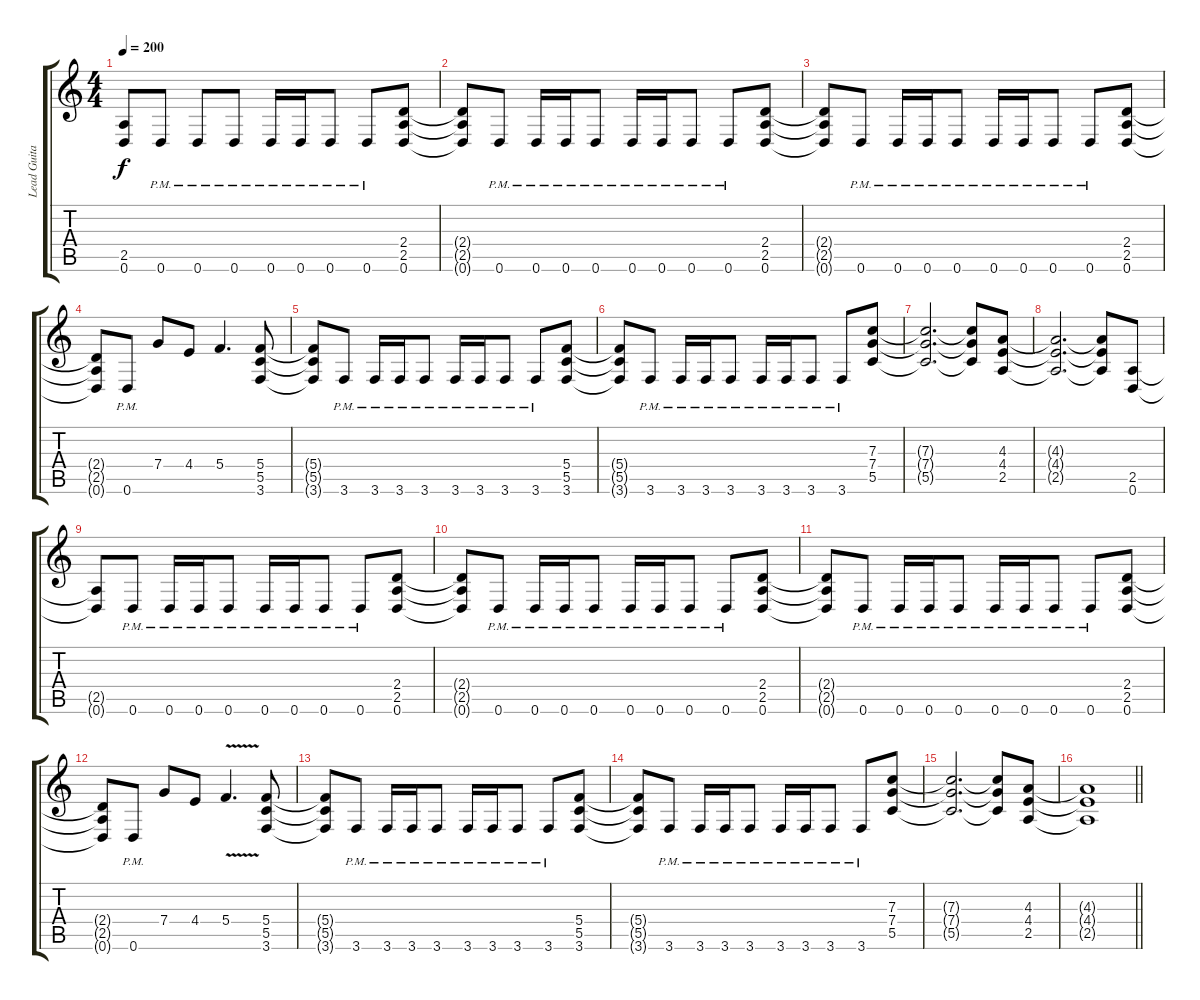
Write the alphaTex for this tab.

\track ("Lead Guitar 2" "Lead Guita") {instrument distortionguitar}
\staff {score tabs}
\tuning (D4 A3 F3 C3 G2 D2) {hide}
\ts (4 4)
\tempo 200
\clef g2
\ks c
(2.5 0.6).8{dy f volume 15} 0.6{pm}.8 0.6{pm}.8 0.6{pm}.8 0.6{pm}.16 0.6{pm}.16 0.6{pm}.8 0.6{pm}.8 (2.4 2.5 0.6).8 |
(2.4{t} 2.5{t} 0.6{t}).8 0.6{pm}.8 0.6{pm}.16 0.6{pm}.16 0.6{pm}.8 0.6{pm}.16 0.6{pm}.16 0.6{pm}.8 0.6{pm}.8 (2.4 2.5 0.6).8 |
(2.4{t} 2.5{t} 0.6{t}).8 0.6{pm}.8 0.6{pm}.16 0.6{pm}.16 0.6{pm}.8 0.6{pm}.16 0.6{pm}.16 0.6{pm}.8 0.6{pm}.8 (2.4 2.5 0.6).8 |
(2.4{t} 2.5{t} 0.6{t}).8 0.6{pm}.8 7.4.8 4.4.8 5.4.4{d} (5.4 5.5 3.6).8 |
(5.4{t} 5.5{t} 3.6{t}).8 3.6{pm}.8 3.6{pm}.16 3.6{pm}.16 3.6{pm}.8 3.6{pm}.16 3.6{pm}.16 3.6{pm}.8 3.6{pm}.8 (5.4 5.5 3.6).8 |
(5.4{t} 5.5{t} 3.6{t}).8 3.6{pm}.8 3.6{pm}.16 3.6{pm}.16 3.6{pm}.8 3.6{pm}.16 3.6{pm}.16 3.6{pm}.8 3.6{pm}.8 (7.3 7.4 5.5).8 |
(7.3{t} 7.4{t} 5.5{t}).2{d} (7.3{t} 7.4{t} 5.5{t}).8 (4.3 4.4 2.5).8 |
(4.3{t} 4.4{t} 2.5{t}).2{d} (4.3{t} 4.4{t} 2.5{t}).8 (2.5 0.6).8 |
(2.5{t} 0.6{t}).8 0.6{pm}.8 0.6{pm}.16 0.6{pm}.16 0.6{pm}.8 0.6{pm}.16 0.6{pm}.16 0.6{pm}.8 0.6{pm}.8 (2.4 2.5 0.6).8 |
(2.4{t} 2.5{t} 0.6{t}).8 0.6{pm}.8 0.6{pm}.16 0.6{pm}.16 0.6{pm}.8 0.6{pm}.16 0.6{pm}.16 0.6{pm}.8 0.6{pm}.8 (2.4 2.5 0.6).8 |
(2.4{t} 2.5{t} 0.6{t}).8 0.6{pm}.8 0.6{pm}.16 0.6{pm}.16 0.6{pm}.8 0.6{pm}.16 0.6{pm}.16 0.6{pm}.8 0.6{pm}.8 (2.4 2.5 0.6).8 |
(2.4{t} 2.5{t} 0.6{t}).8 0.6{pm}.8 7.4.8 4.4.8 5.4{v}.4{d} (5.4 5.5 3.6).8 |
(5.4{t} 5.5{t} 3.6{t}).8 3.6{pm}.8 3.6{pm}.16 3.6{pm}.16 3.6{pm}.8 3.6{pm}.16 3.6{pm}.16 3.6{pm}.8 3.6{pm}.8 (5.4 5.5 3.6).8 |
(5.4{t} 5.5{t} 3.6{t}).8 3.6{pm}.8 3.6{pm}.16 3.6{pm}.16 3.6{pm}.8 3.6{pm}.16 3.6{pm}.16 3.6{pm}.8 3.6{pm}.8 (7.3 7.4 5.5).8 |
(7.3{t} 7.4{t} 5.5{t}).2{d} (7.3{t} 7.4{t} 5.5{t}).8 (4.3 4.4 2.5).8 |
\barLineRight lightlight
(4.3{t} 4.4{t} 2.5{t}).1
